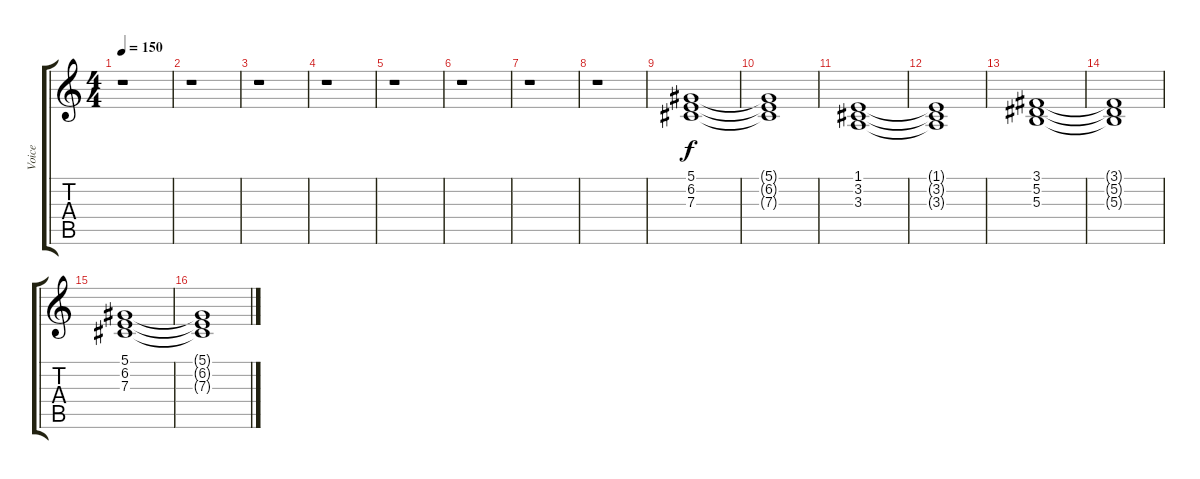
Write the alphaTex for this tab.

\track ("Voice" "Voice") {instrument choiraahs}
\staff {score tabs}
\tuning (Eb4 Bb3 Gb3 Db3 Ab2 Eb2) {hide}
\ts (4 4)
\tempo 150
\clef g2
\ks c
r.1{dy f instrument choiraahs} |
r.1 |
r.1 |
r.1 |
r.1 |
r.1 |
r.1 |
r.1 |
(5.1 6.2 7.3).1 |
(5.1{t} 6.2{t} 7.3{t}).1 |
(1.1 3.2 3.3).1 |
(1.1{t} 3.2{t} 3.3{t}).1 |
(3.1 5.2 5.3).1 |
(3.1{t} 5.2{t} 5.3{t}).1 |
(5.1 6.2 7.3).1 |
(5.1{t} 6.2{t} 7.3{t}).1
